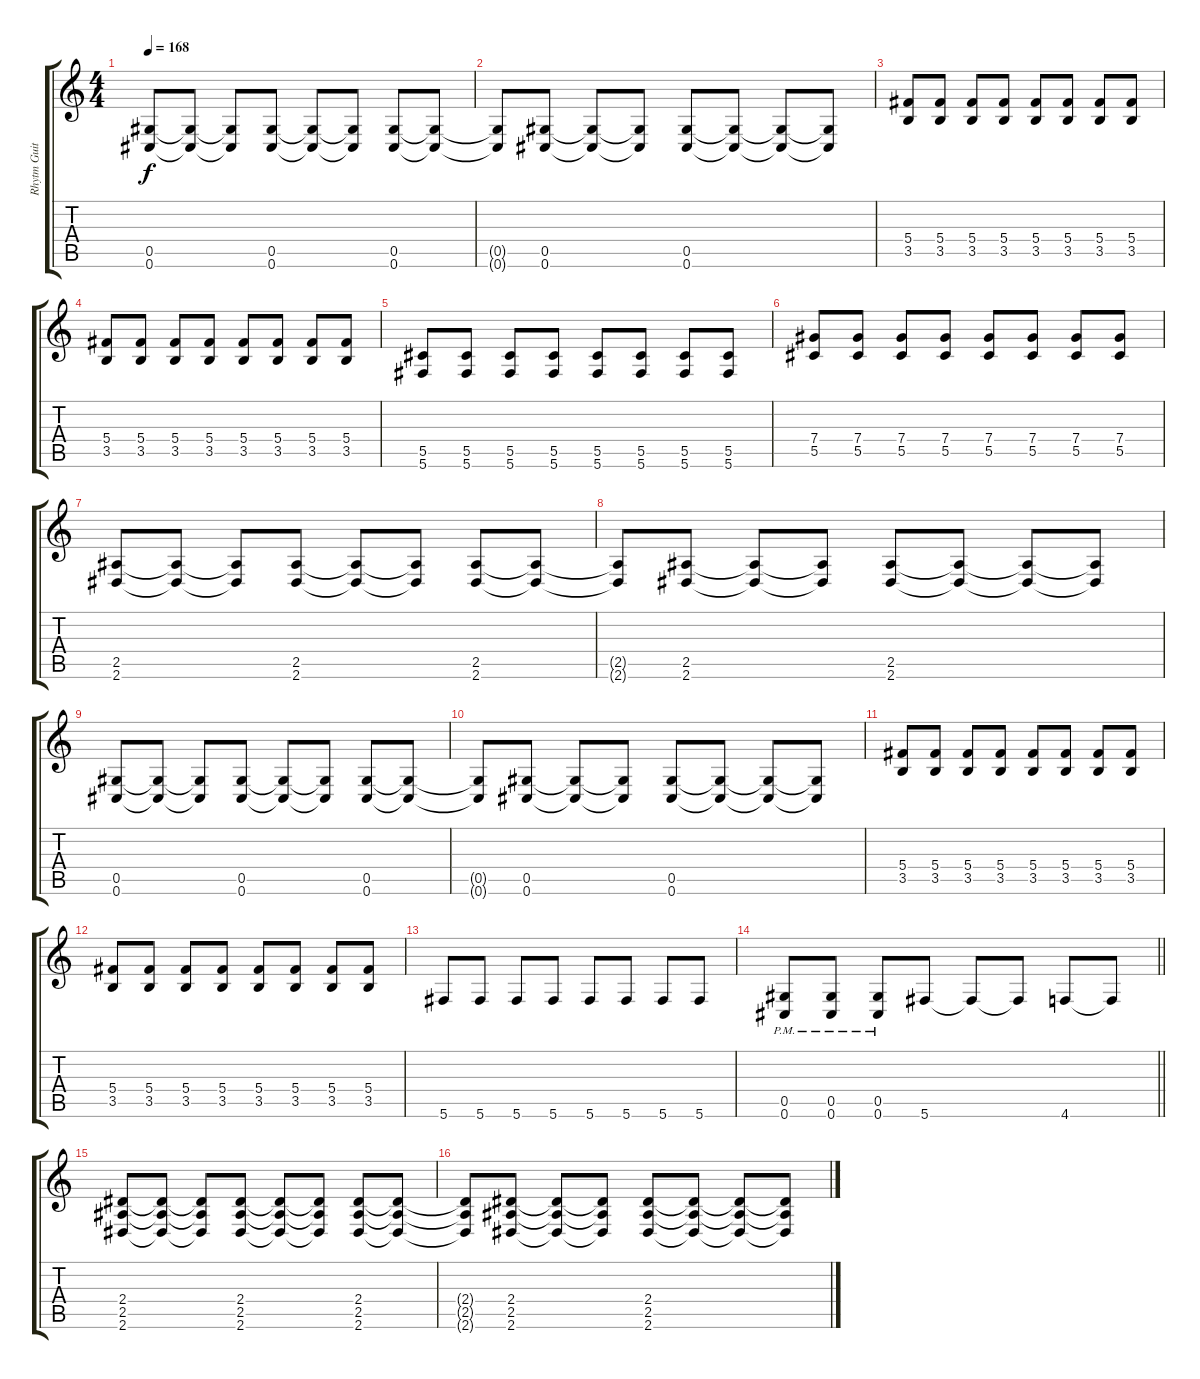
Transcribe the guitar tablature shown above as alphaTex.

\track ("Rhytm Guitar [L]" "Rhytm Guit") {instrument distortionguitar}
\staff {score tabs}
\tuning (Eb4 Bb3 Gb3 Db3 Ab2 Db2) {hide}
\ts (4 4)
\tempo 168
\clef g2
\ks c
(0.5 0.6).8{dy f} (0.5{t} 0.6{t}).8 (0.5{t} 0.6{t}).8 (0.5 0.6).8 (0.5{t} 0.6{t}).8 (0.5{t} 0.6{t}).8 (0.5 0.6).8 (0.5{t} 0.6{t}).8 |
(0.5{t} 0.6{t}).8 (0.5 0.6).8 (0.5{t} 0.6{t}).8 (0.5{t} 0.6{t}).8 (0.5 0.6).8 (0.5{t} 0.6{t}).8 (0.5{t} 0.6{t}).8 (0.5{t} 0.6{t}).8 |
(5.4 3.5).8 (5.4 3.5).8 (5.4 3.5).8 (5.4 3.5).8 (5.4 3.5).8 (5.4 3.5).8 (5.4 3.5).8 (5.4 3.5).8 |
(5.4 3.5).8 (5.4 3.5).8 (5.4 3.5).8 (5.4 3.5).8 (5.4 3.5).8 (5.4 3.5).8 (5.4 3.5).8 (5.4 3.5).8 |
(5.5 5.6).8 (5.5 5.6).8 (5.5 5.6).8 (5.5 5.6).8 (5.5 5.6).8 (5.5 5.6).8 (5.5 5.6).8 (5.5 5.6).8 |
(7.4 5.5).8 (7.4 5.5).8 (7.4 5.5).8 (7.4 5.5).8 (7.4 5.5).8 (7.4 5.5).8 (7.4 5.5).8 (7.4 5.5).8 |
(2.5 2.6).8 (2.5{t} 2.6{t}).8 (2.5{t} 2.6{t}).8 (2.5 2.6).8 (2.5{t} 2.6{t}).8 (2.5{t} 2.6{t}).8 (2.5 2.6).8 (2.5{t} 2.6{t}).8 |
(2.5{t} 2.6{t}).8 (2.5 2.6).8 (2.5{t} 2.6{t}).8 (2.5{t} 2.6{t}).8 (2.5 2.6).8 (2.5{t} 2.6{t}).8 (2.5{t} 2.6{t}).8 (2.5{t} 2.6{t}).8 |
(0.5 0.6).8 (0.5{t} 0.6{t}).8 (0.5{t} 0.6{t}).8 (0.5 0.6).8 (0.5{t} 0.6{t}).8 (0.5{t} 0.6{t}).8 (0.5 0.6).8 (0.5{t} 0.6{t}).8 |
(0.5{t} 0.6{t}).8 (0.5 0.6).8 (0.5{t} 0.6{t}).8 (0.5{t} 0.6{t}).8 (0.5 0.6).8 (0.5{t} 0.6{t}).8 (0.5{t} 0.6{t}).8 (0.5{t} 0.6{t}).8 |
(5.4 3.5).8 (5.4 3.5).8 (5.4 3.5).8 (5.4 3.5).8 (5.4 3.5).8 (5.4 3.5).8 (5.4 3.5).8 (5.4 3.5).8 |
(5.4 3.5).8 (5.4 3.5).8 (5.4 3.5).8 (5.4 3.5).8 (5.4 3.5).8 (5.4 3.5).8 (5.4 3.5).8 (5.4 3.5).8 |
5.6.8 5.6.8 5.6.8 5.6.8 5.6.8 5.6.8 5.6.8 5.6.8 |
\barLineRight lightlight
(0.5{pm} 0.6{pm}).8 (0.5{pm} 0.6{pm}).8 (0.5{pm} 0.6{pm}).8 5.6.8 5.6{t}.8 5.6{t}.8 4.6.8 4.6{t}.8 |
(2.4 2.5 2.6).8 (2.4{t} 2.5{t} 2.6{t}).8 (2.4{t} 2.5{t} 2.6{t}).8 (2.4 2.5 2.6).8 (2.4{t} 2.5{t} 2.6{t}).8 (2.4{t} 2.5{t} 2.6{t}).8 (2.4 2.5 2.6).8 (2.4{t} 2.5{t} 2.6{t}).8 |
(2.4{t} 2.5{t} 2.6{t}).8 (2.4 2.5 2.6).8 (2.4{t} 2.5{t} 2.6{t}).8 (2.4{t} 2.5{t} 2.6{t}).8 (2.4 2.5 2.6).8 (2.4{t} 2.5{t} 2.6{t}).8 (2.4{t} 2.5{t} 2.6{t}).8 (2.4{t} 2.5{t} 2.6{t}).8
